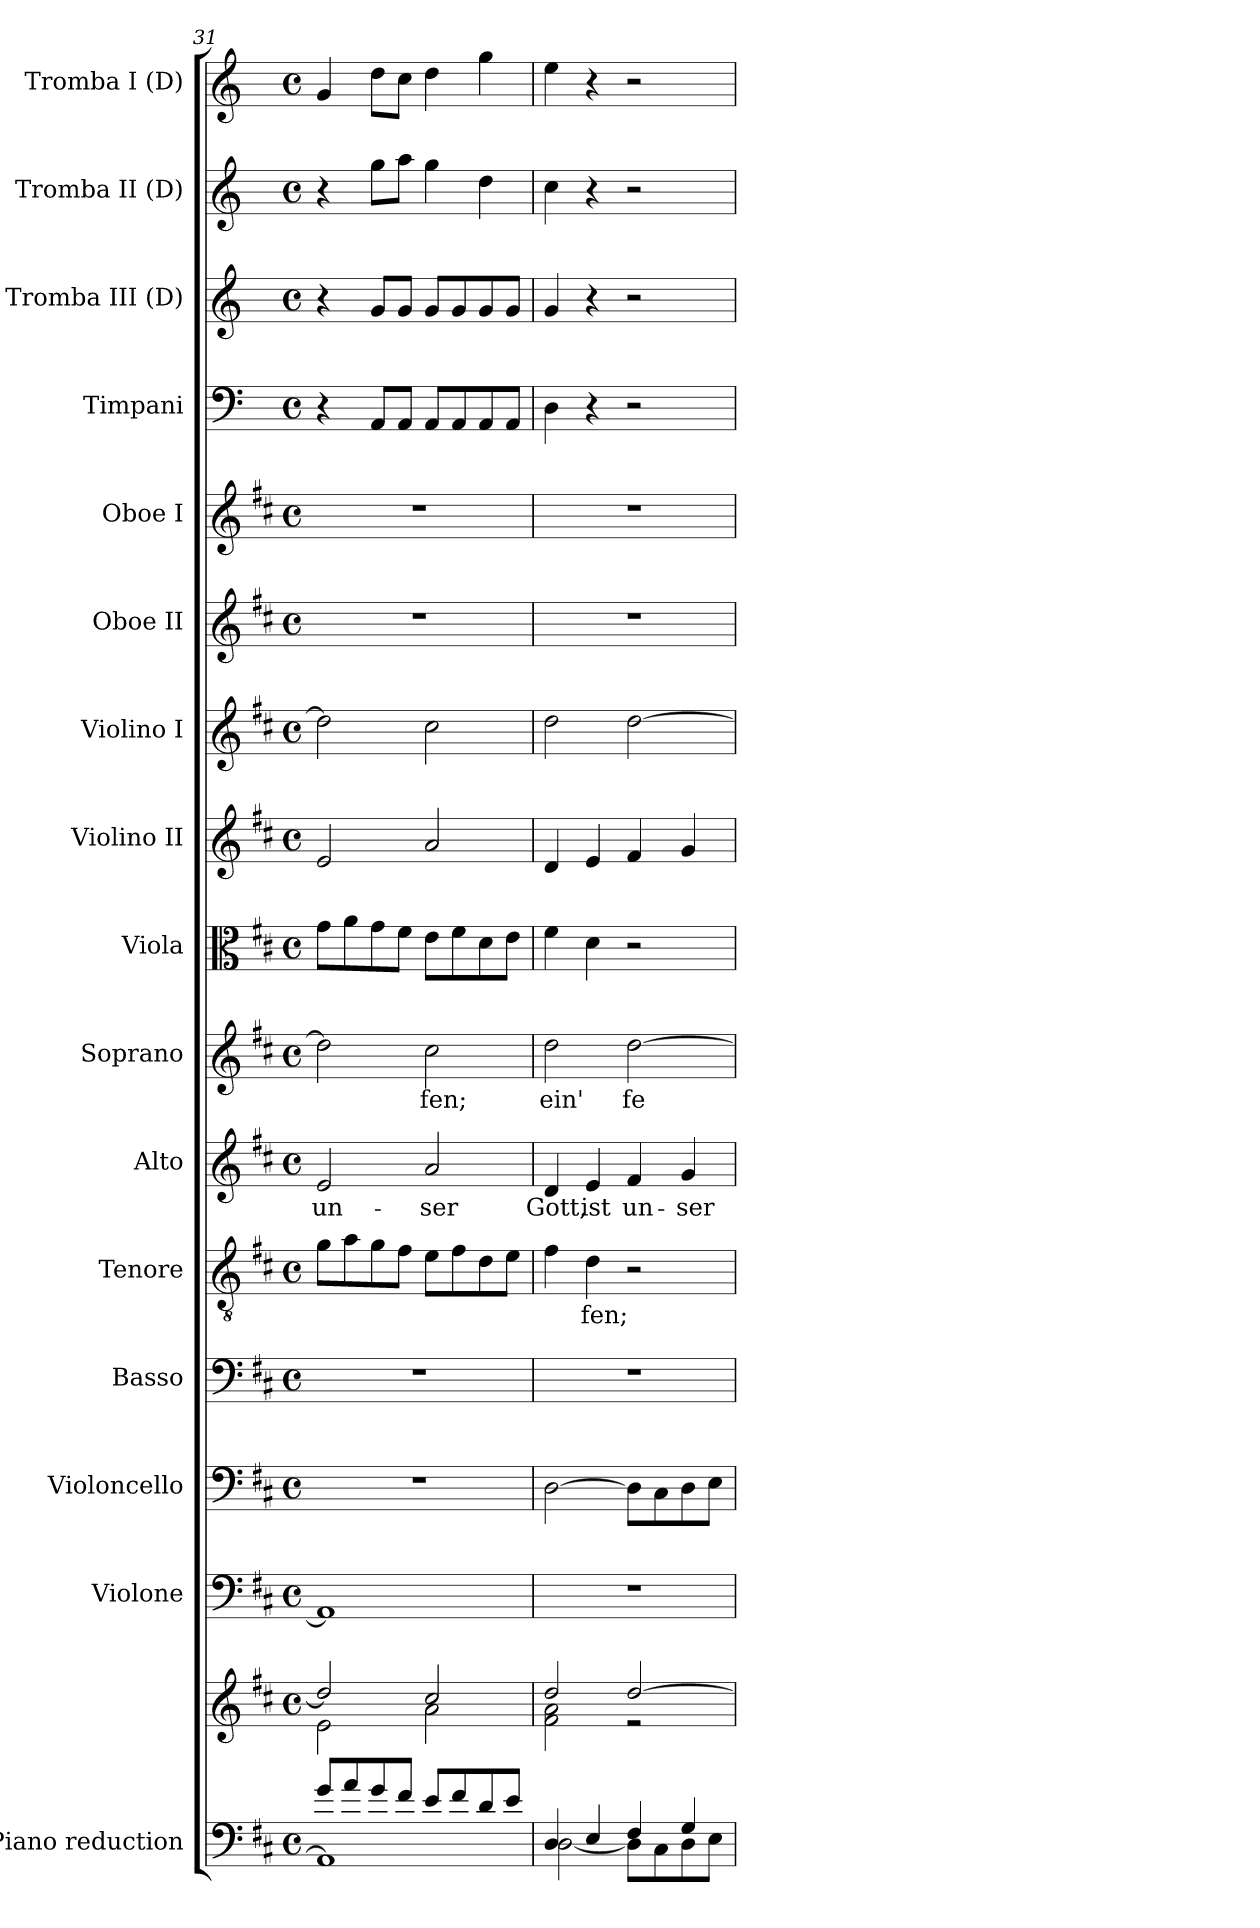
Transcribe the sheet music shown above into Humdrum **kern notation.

**kern	**kern	**kern	**kern	**kern	**kern	**text	**kern	**text	**kern	**text	**kern	**kern	**kern	**kern	**kern	**kern	**kern	**kern	**kern
*part16	*part16	*part15	*part14	*part13	*part12	*part12	*part11	*part11	*part10	*part10	*part9	*part8	*part7	*part6	*part5	*part4	*part3	*part2	*part1
*staff17	*staff16	*staff15	*staff14	*staff13	*staff12	*staff12	*staff11	*staff11	*staff10	*staff10	*staff9	*staff8	*staff7	*staff6	*staff5	*staff4	*staff3	*staff2	*staff1
*I"Piano reduction	*	*I"Violone	*I"Violoncello	*I"Basso	*I"Tenore	*	*I"Alto	*	*I"Soprano	*	*I"Viola	*I"Violino II	*I"Violino I	*I"Oboe II	*I"Oboe I	*I"Timpani	*I"Tromba III (D)	*I"Tromba II (D)	*I"Tromba I (D)
*I'Pno	*	*	*	*	*	*	*	*	*	*	*	*	*	*I'Ob	*I'Ob	*I'Timp	*	*	*
*clefF4	*clefG2	*clefF4	*clefF4	*clefF4	*clefGv2	*	*clefG2	*	*clefG2	*	*clefC3	*clefG2	*clefG2	*clefG2	*clefG2	*clefF4	*clefG2	*clefG2	*clefG2
*	*	*ITrd7c12	*	*	*	*	*	*	*	*	*	*	*	*	*	*	*ITrd-1c-2	*ITrd-1c-2	*ITrd-1c-2
*k[f#c#]	*k[f#c#]	*k[f#c#]	*k[f#c#]	*k[f#c#]	*k[f#c#]	*	*k[f#c#]	*	*k[f#c#]	*	*k[f#c#]	*k[f#c#]	*k[f#c#]	*k[f#c#]	*k[f#c#]	*k[]	*k[f#c#]	*k[f#c#]	*k[f#c#]
*M4/4	*M4/4	*M4/4	*M4/4	*M4/4	*M4/4	*	*M4/4	*	*M4/4	*	*M4/4	*M4/4	*M4/4	*M4/4	*M4/4	*M4/4	*M4/4	*M4/4	*M4/4
*met(c)	*met(c)	*met(c)	*met(c)	*met(c)	*met(c)	*	*met(c)	*	*met(c)	*	*met(c)	*met(c)	*met(c)	*met(c)	*met(c)	*met(c)	*met(c)	*met(c)	*met(c)
=31	=31	=31	=31	=31	=31	=31	=31	=31	=31	=31	=31	=31	=31	=31	=31	=31	=31	=31	=31
*^	*^	*	*	*	*	*	*	*	*	*	*	*	*	*	*	*	*	*	*
!	!	!	!	!	!	!	!	!	!	!LO:LY:b	!	!	!	!	!	!	!	!	!	!	!
8g/L	1AA]	2dd/]	2e\	1AAA]	1r	1r	8g\L	.	2e/	un-	2dd\]	.	8g\L	2e/	2dd\]	1r	1r	4r	4r	4r	4a/
8a/	.	.	.	.	.	.	8a\	.	.	.	.	.	8a\	.	.	.	.	.	.	.	.
8g/	.	.	.	.	.	.	8g\	.	.	.	.	.	8g\	.	.	.	.	8AA/L	8a/L	8aa\L	8ee\L
8f#/J	.	.	.	.	.	.	8f#\J	.	.	.	.	.	8f#\J	.	.	.	.	8AA/J	8a/J	8bb\J	8dd\J
!	!	!	!	!	!	!	!	!	!	!LO:LY:b	!	!LO:LY:b	!	!	!	!	!	!	!	!	!
8e/L	.	2cc#/	2a\	.	.	.	8e\L	.	2a/	ser	2cc#\	-fen;	8e\L	2a/	2cc#\	.	.	8AA/L	8a/L	4aa\	4ee\
8f#/	.	.	.	.	.	.	8f#\	.	.	.	.	.	8f#\	.	.	.	.	8AA/	8a/	.	.
8d/	.	.	.	.	.	.	8d\	.	.	.	.	.	8d\	.	.	.	.	8AA/	8a/	4ee\	4aa\
8e/J	.	.	.	.	.	.	8e\J	.	.	.	.	.	8e\J	.	.	.	.	8AA/J	8a/J	.	.
!!LO:PB:g=z
=32	=32	=32	=32	=32	=32	=32	=32	=32	=32	=32	=32	=32	=32	=32	=32	=32	=32	=32	=32	=32	=32
!	!	!	!	!	!	!	!	!	!	!LO:LY:b	!	!LO:LY:b	!	!	!	!	!	!	!	!	!
4D/	[2D\	2dd/	2f#\ 2a\	1r	[2D\	1r	4f#\	.	4d/	Gott,	2dd\	ein'	4f#\	4d/	2dd\	1r	1r	4D\	4a/	4dd\	4ff#\
!	!	!	!	!	!	!	!	!LO:LY:b	!	!LO:LY:b	!	!	!	!	!	!	!	!	!	!	!
4E/	.	.	.	.	.	.	4d\	fen;	4e/	ist	.	.	4d\	4e/	.	.	.	4r	4r	4r	4r
!	!	!	!	!	!	!	!	!	!	!LO:LY:b	!	!LO:LY:b	!	!	!	!	!	!	!	!	!
4F#/	8D\L]	[2dd/	2r	.	8D\L]	.	2r	.	4f#/	un-	[2dd\	fe-	2r	4f#/	[2dd\	.	.	2r	2r	2r	2r
.	8C#\	.	.	.	8C#\	.	.	.	.	.	.	.	.	.	.	.	.	.	.	.	.
!	!	!	!	!	!	!	!	!	!	!LO:LY:b	!	!	!	!	!	!	!	!	!	!	!
4G/	8D\	.	.	.	8D\	.	.	.	4g/	ser	.	.	.	4g/	.	.	.	.	.	.	.
.	8E\J	.	.	.	8E\J	.	.	.	.	.	.	.	.	.	.	.	.	.	.	.	.
*v	*v	*	*	*	*	*	*	*	*	*	*	*	*	*	*	*	*	*	*	*	*
*	*v	*v	*	*	*	*	*	*	*	*	*	*	*	*	*	*	*	*	*	*
=	=	=	=	=	=	=	=	=	=	=	=	=	=	=	=	=	=	=	=
*-	*-	*-	*-	*-	*-	*-	*-	*-	*-	*-	*-	*-	*-	*-	*-	*-	*-	*-	*-
